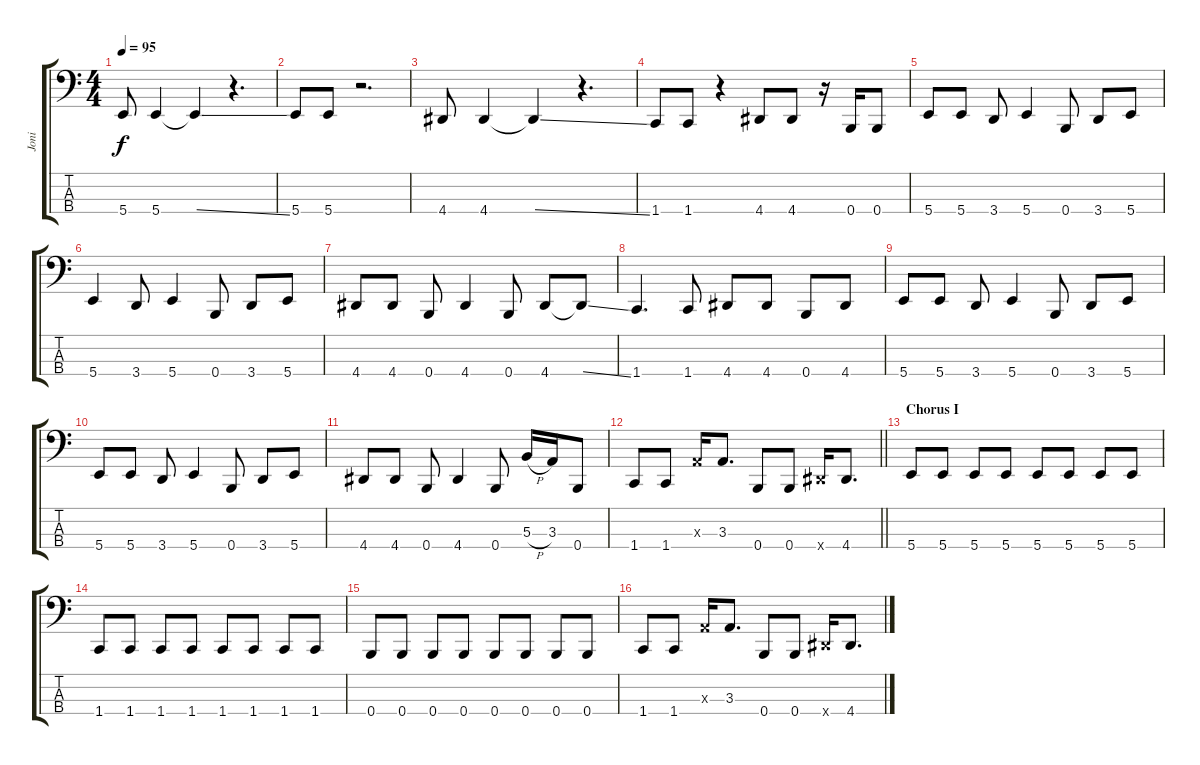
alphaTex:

\track ("Joni" "Joni") {instrument electricbassfinger}
\staff {score tabs}
\tuning (E2 B1 Gb1 B0) {hide}
\ts (4 4)
\tempo 95
\clef f4
\ks c
5.4.8{dy f} 5.4.4 5.4{ss t}.4 r.4{d} |
5.4.8 5.4.8 r.2{d} |
4.4.8 4.4.4 4.4{ss t}.4 r.4{d} |
1.4.8 1.4.8 r.4 4.4.8 4.4.8 r.16 0.4.16 0.4.8 |
5.4.8 5.4.8 3.4.8 5.4.4 0.4.8 3.4.8 5.4.8 |
5.4.4 3.4.8 5.4.4 0.4.8 3.4.8 5.4.8 |
4.4.8 4.4.8 0.4.8 4.4.4 0.4.8 4.4.8 4.4{ss t}.8 |
1.4.4{d} 1.4.8 4.4.8 4.4.8 0.4.8 4.4.8 |
5.4.8 5.4.8 3.4.8 5.4.4 0.4.8 3.4.8 5.4.8 |
5.4.8 5.4.8 3.4.8 5.4.4 0.4.8 3.4.8 5.4.8 |
4.4.8 4.4.8 0.4.8 4.4.4 0.4.8 5.3{h}.16 3.3.16 0.4.8 |
\barLineRight lightlight
1.4.8 1.4.8 3.3{x}.16 3.3.8{d} 0.4.8 0.4.8 4.4{x}.16 4.4.8{d} |
\section ("" "Chorus I")
5.4.8 5.4.8 5.4.8 5.4.8 5.4.8 5.4.8 5.4.8 5.4.8 |
1.4.8 1.4.8 1.4.8 1.4.8 1.4.8 1.4.8 1.4.8 1.4.8 |
0.4.8 0.4.8 0.4.8 0.4.8 0.4.8 0.4.8 0.4.8 0.4.8 |
1.4.8 1.4.8 3.3{x}.16 3.3.8{d} 0.4.8 0.4.8 4.4{x}.16 4.4.8{d}
